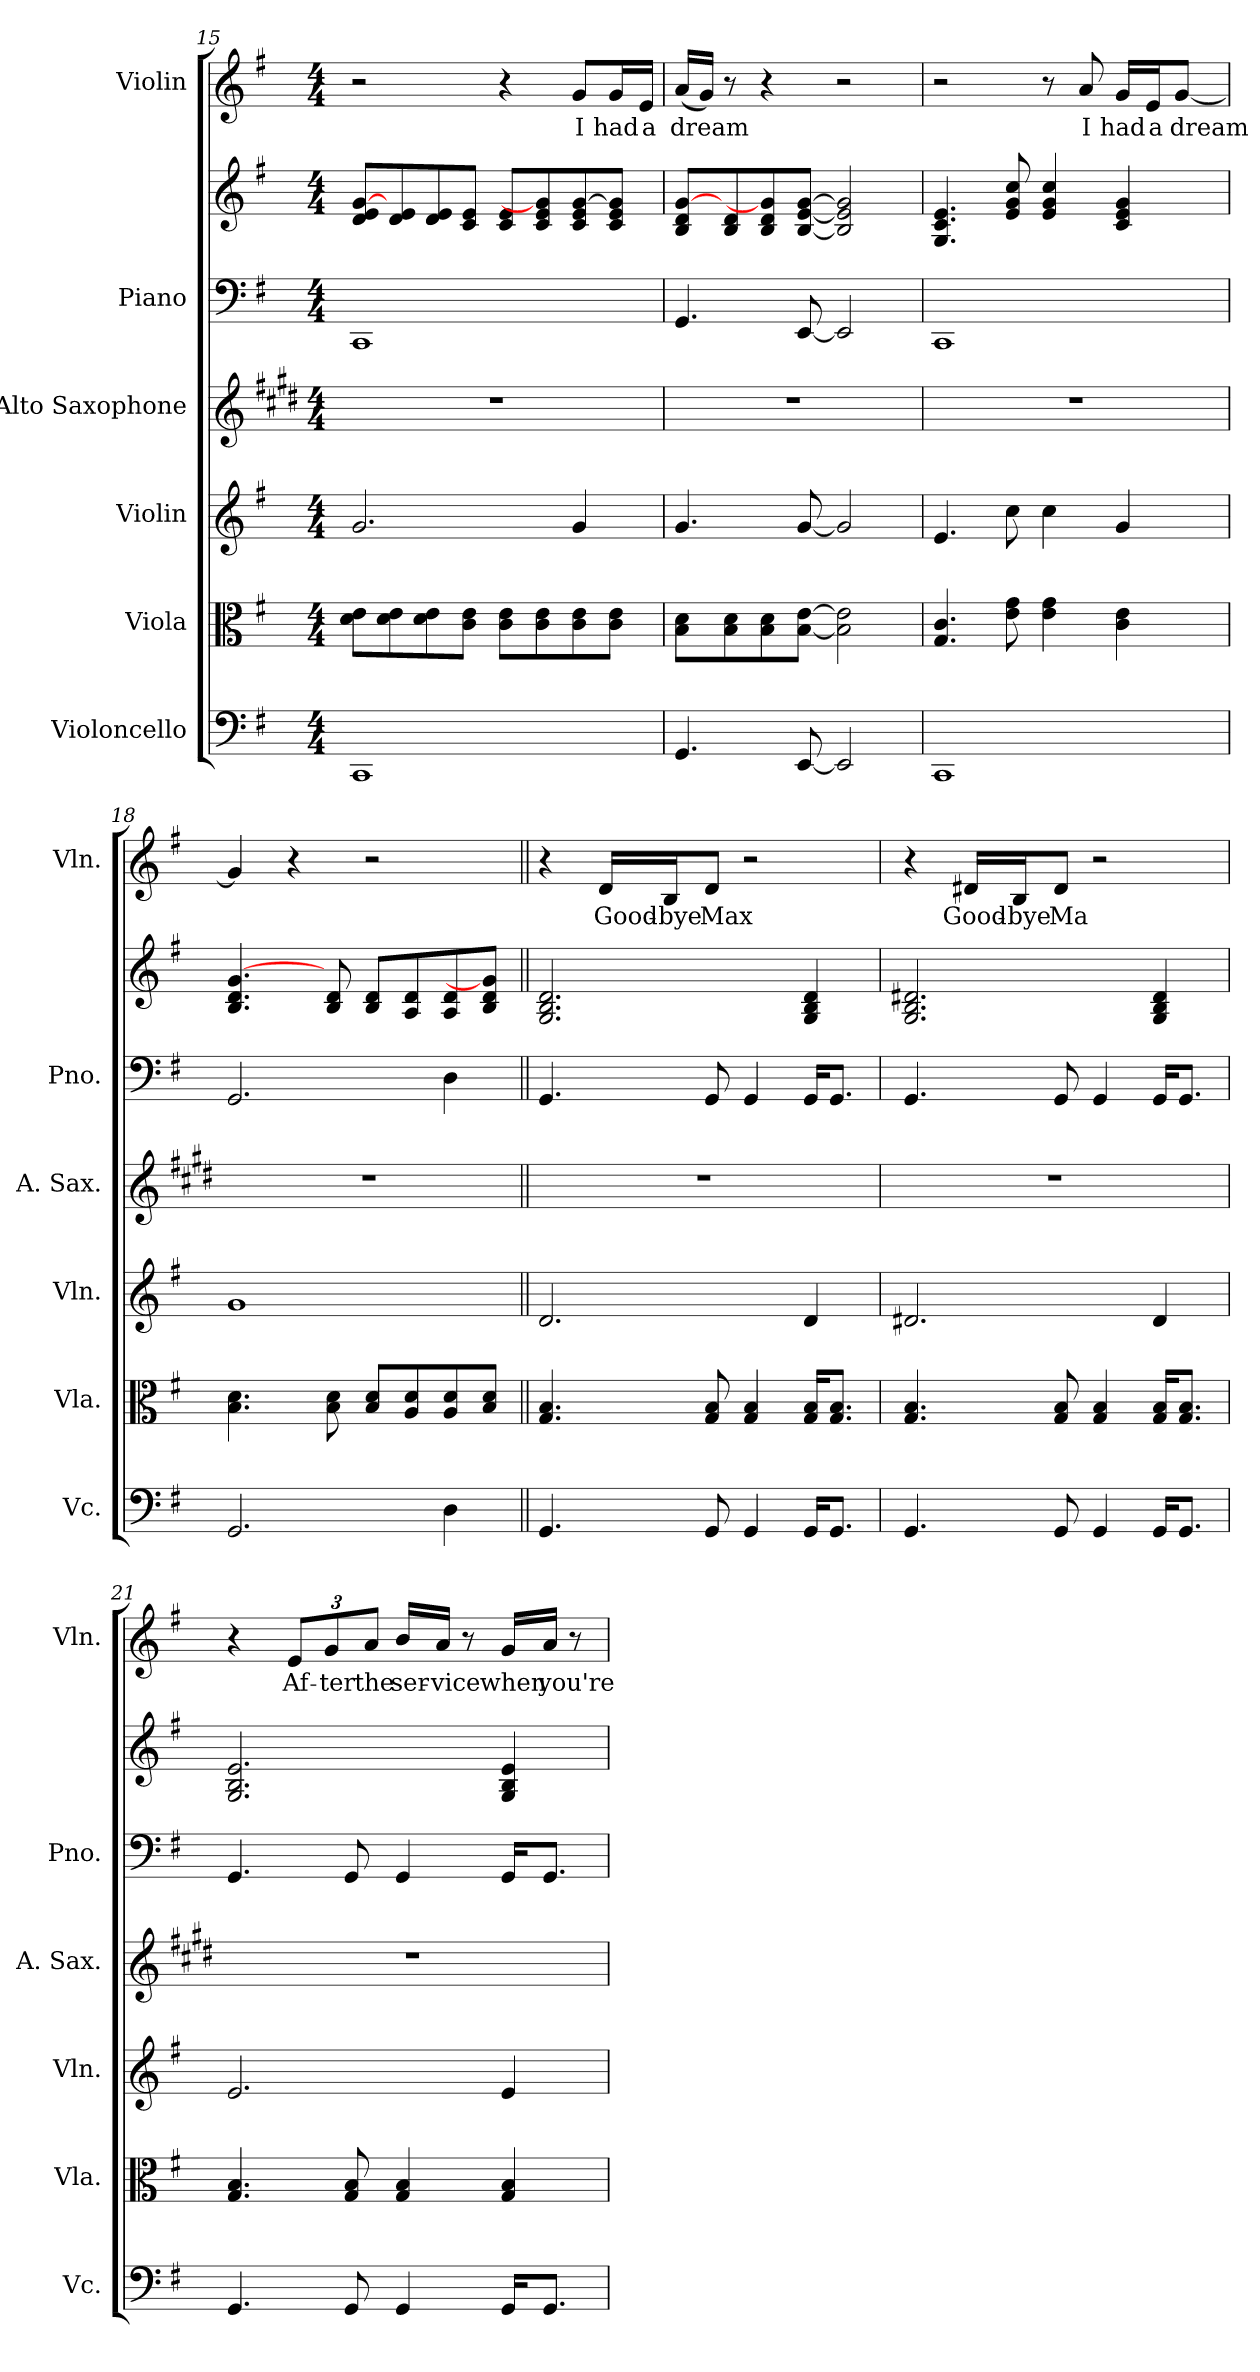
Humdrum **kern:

**kern	**kern	**kern	**kern	**kern	**kern	**kern	**text
*part6	*part5	*part4	*part3	*part2	*part2	*part1	*part1
*staff7	*staff6	*staff5	*staff4	*staff3	*staff2	*staff1	*staff1
*I"Violoncello	*I"Viola	*I"Violin	*I"Alto Saxophone	*I"Piano	*	*I"Violin	*
*I'Vc.	*I'Vla.	*I'Vln.	*I'A. Sax.	*I'Pno.	*	*I'Vln.	*
*clefF4	*clefC3	*clefG2	*clefG2	*clefF4	*clefG2	*clefG2	*
*	*	*	*ITrd5c9	*	*	*	*
*k[f#]	*k[f#]	*k[f#]	*k[f#]	*k[f#]	*k[f#]	*k[f#]	*
*M4/4	*M4/4	*M4/4	*M4/4	*M4/4	*M4/4	*M4/4	*
=15	=15	=15	=15	=15	=15	=15	=15
1CC	8d\ 8e\L	2.g/	1r	1CC	8d/ 8e/ [8g/L	2r	.
.	8d\ 8e\	.	.	.	8d/ 8e/	.	.
.	8d\ 8e\	.	.	.	8d/ 8e/	.	.
.	8c\ 8e\J	.	.	.	8c/ 8e/J	.	.
.	8c\ 8e\L	.	.	.	8c/ 8e/L	4r	.
.	8c\ 8e\	.	.	.	8c/ 8e/ 8g/]	.	.
.	8c\ 8e\	4g/	.	.	8c/ 8e/ [8g/	8g/L	I
.	8c\ 8e\J	.	.	.	8c/ 8e/ 8g/]J	16g/L	had
.	.	.	.	.	.	16e/JJ	a
=16	=16	=16	=16	=16	=16	=16	=16
4.GG/	8B\ 8d\L	4.g/	1r	4.GG/	8B/ 8d/ [8g/L	(16a/LL	dream
.	.	.	.	.	.	16g/JJ)	.
.	8B\ 8d\	.	.	.	8B/ 8d/	8r	.
.	8B\ 8d\	.	.	.	8B/ 8d/ 8g/]	4r	.
[8EE/	[8B\ [8e\J	[8g/	.	[8EE/	[8B/ [8e/ [8g/J	.	.
2EE/]	2B\] 2e\]	2g/]	.	2EE/]	2B/] 2e/] 2g/]	2r	.
!!LO:LB:g=z
=17	=17	=17	=17	=17	=17	=17	=17
1CC	4.G/ 4.c/	4.e/	1r	1CC	4.G/ 4.c/ 4.e/	2r	.
.	8e\ 8g\	8cc\	.	.	8e/ 8g/ 8cc/	.	.
.	4e\ 4g\	4cc\	.	.	4e/ 4g/ 4cc/	8r	.
.	.	.	.	.	.	8a/	I
.	4c\ 4e\	4g/	.	.	4c/ 4e/ 4g/	16g/LL	had
.	.	.	.	.	.	16e/J	a
.	.	.	.	.	.	[8g/J	dream
=18	=18	=18	=18	=18	=18	=18	=18
2.GG/	4.B\ 4.d\	1g	1r	2.GG/	4.B/ 4.d/ [4.g/	4g/]	.
.	.	.	.	.	.	4r	.
.	8B\ 8d\	.	.	.	8B/ 8d/	.	.
.	8B/ 8d/L	.	.	.	8B/ 8d/L	2r	.
.	8A/ 8d/	.	.	.	8A/ 8d/	.	.
4D\	8A/ 8d/	.	.	4D\	8A/ 8d/	.	.
.	8B/ 8d/J	.	.	.	8B/ 8d/ 8g/]J	.	.
=19||	=19||	=19||	=19||	=19||	=19||	=19||	=19||
4.GG/	4.G/ 4.B/	2.d/	1r	4.GG/	2.G/ 2.B/ 2.d/	4r	.
.	.	.	.	.	.	16d/LL	Good-
.	.	.	.	.	.	16B/J	-bye
8GG/	8G/ 8B/	.	.	8GG/	.	8d/J	Max
4GG/	4G/ 4B/	.	.	4GG/	.	2r	.
16GG/KL	16G/ 16B/KL	4d/	.	16GG/KL	4G/ 4B/ 4d/	.	.
8.GG/J	8.G/ 8.B/J	.	.	8.GG/J	.	.	.
=20	=20	=20	=20	=20	=20	=20	=20
4.GG/	4.G/ 4.B/	2.d#X/	1r	4.GG/	2.G/ 2.B/ 2.d#X/	4r	.
.	.	.	.	.	.	16d#X/LL	Good-
.	.	.	.	.	.	16B/J	-bye
8GG/	8G/ 8B/	.	.	8GG/	.	8d#/J	Ma
4GG/	4G/ 4B/	.	.	4GG/	.	2r	.
16GG/KL	16G/ 16B/KL	4d#/	.	16GG/KL	4G/ 4B/ 4d#/	.	.
8.GG/J	8.G/ 8.B/J	.	.	8.GG/J	.	.	.
=21	=21	=21	=21	=21	=21	=21	=21
4.GG/	4.G/ 4.B/	2.e/	1r	4.GG/	2.G/ 2.B/ 2.e/	4r	.
*	*	*	*	*	*	*Xbrackettup	*
.	.	.	.	.	.	12e/L	Af-
.	.	.	.	.	.	12g/	-ter
8GG/	8G/ 8B/	.	.	8GG/	.	.	.
.	.	.	.	.	.	12a/J	the
4GG/	4G/ 4B/	.	.	4GG/	.	16b/LL	ser-
.	.	.	.	.	.	16a/JJ	-vice
.	.	.	.	.	.	8r	.
16GG/KL	4G/ 4B/	4e/	.	16GG/KL	4G/ 4B/ 4e/	16g/LL	when
8.GG/J	.	.	.	8.GG/J	.	16a/JJ	you're
.	.	.	.	.	.	8r	.
=	=	=	=	=	=	=	=
*-	*-	*-	*-	*-	*-	*-	*-
